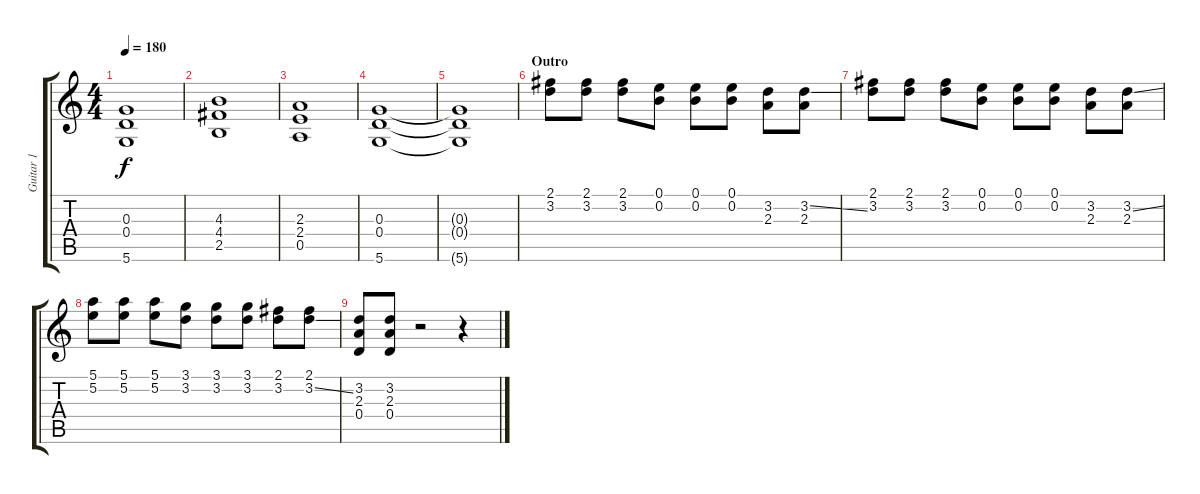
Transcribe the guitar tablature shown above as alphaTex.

\track ("Guitar 1" "Guitar 1") {instrument overdrivenguitar}
\staff {score tabs}
\tuning (E4 B3 G3 D3 A2 D2) {hide}
\ts (4 4)
\tempo 180
\clef g2
\ks c
(0.3{t} 0.4{t} 5.6{t}).1{dy f} |
(4.3 4.4 2.5).1 |
(2.3 2.4 0.5).1 |
(0.3 0.4 5.6).1 |
(0.3{t} 0.4{t} 5.6{t}).1 |
\section ("" "Outro")
(2.1 3.2).8 (2.1 3.2).8 (2.1 3.2).8 (0.1 0.2).8 (0.1 0.2).8 (0.1 0.2).8 (3.2 2.3).8 (3.2{ss} 2.3).8 |
(2.1 3.2).8 (2.1 3.2).8 (2.1 3.2).8 (0.1 0.2).8 (0.1 0.2).8 (0.1 0.2).8 (3.2 2.3).8 (3.2{ss} 2.3).8 |
(5.1 5.2).8 (5.1 5.2).8 (5.1 5.2).8 (3.1 3.2).8 (3.1 3.2).8 (3.1 3.2).8 (2.1 3.2).8 (2.1 3.2{ss}).8 |
(3.2 2.3 0.4).8 (3.2 2.3 0.4).8 r.2 r.4
